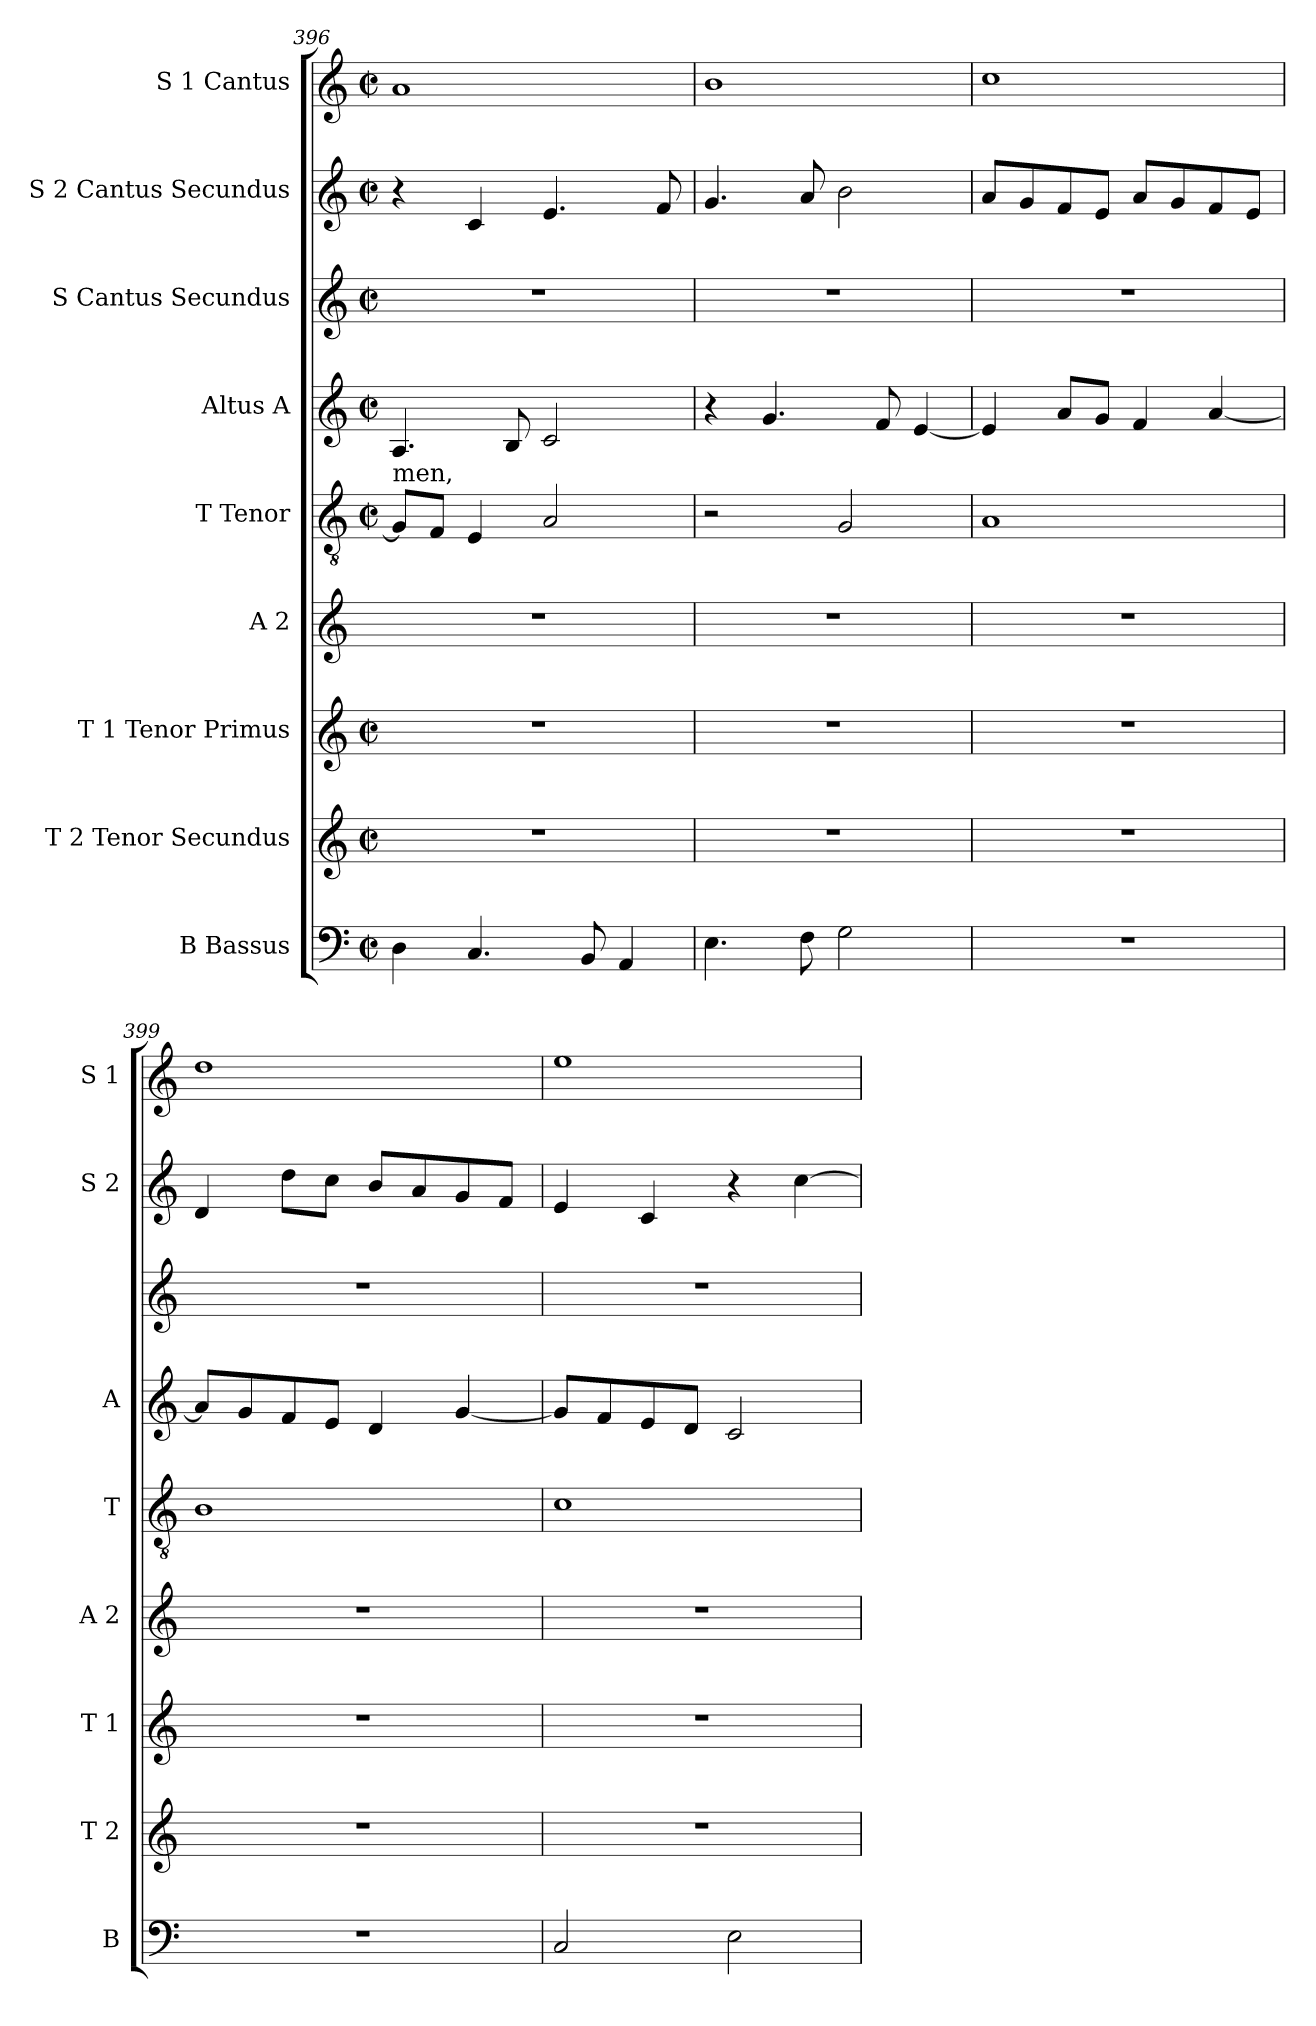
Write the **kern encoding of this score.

**kern	**kern	**kern	**kern	**kern	**kern	**kern	**kern	**kern
*part9	*part8	*part7	*part6	*part5	*part4	*part3	*part2	*part1
*staff9	*staff8	*staff7	*staff6	*staff5	*staff4	*staff3	*staff2	*staff1
*I"B Bassus	*I"T 2 Tenor Secundus	*I"T 1 Tenor Primus	*I"A 2	*I"T Tenor	*I"Altus A	*I"S Cantus Secundus	*I"S 2 Cantus Secundus	*I"S 1 Cantus
*I'B	*I'T 2	*I'T 1	*I'A 2	*I'T	*I'A	*	*I'S 2	*I'S 1
*clefF4	*clefG2	*clefG2	*clefG2	*clefGv2	*clefG2	*clefG2	*clefG2	*clefG2
*k[]	*k[]	*k[]	*k[]	*k[]	*k[]	*k[]	*k[]	*k[]
*C:	*C:	*C:	*C:	*C:	*C:	*C:	*C:	*C:
*M2/2	*M2/2	*M2/2	*	*M2/2	*M2/2	*M2/2	*M2/2	*M2/2
*met(c|)	*met(c|)	*met(c|)	*	*met(c|)	*met(c|)	*met(c|)	*met(c|)	*met(c|)
=396	=396	=396	=396	=396	=396	=396	=396	=396
!	!	!	!	!LO:TX:a:t=men,	!	!	!	!
4D\	1r	1r	1r	8G/L]	4.A/	1r	4r	1a
.	.	.	.	8F/J	.	.	.	.
4.C/	.	.	.	4E/	.	.	4c/	.
.	.	.	.	.	8B/	.	.	.
.	.	.	.	2A/	2c/	.	4.e/	.
8BB/	.	.	.	.	.	.	.	.
4AA/	.	.	.	.	.	.	.	.
.	.	.	.	.	.	.	8f/	.
=397	=397	=397	=397	=397	=397	=397	=397	=397
4.E\	1r	1r	1r	2r	4r	1r	4.g/	1b
.	.	.	.	.	4.g/	.	.	.
8F\	.	.	.	.	.	.	8a/	.
2G\	.	.	.	2G/	.	.	2b\	.
.	.	.	.	.	8f/	.	.	.
.	.	.	.	.	[<4e/	.	.	.
=398	=398	=398	=398	=398	=398	=398	=398	=398
1r	1r	1r	1r	1A	4e/]	1r	8a/L	1cc
.	.	.	.	.	.	.	8g/	.
.	.	.	.	.	8a/L	.	8f/	.
.	.	.	.	.	8g/J	.	8e/J	.
.	.	.	.	.	4f/	.	8a/L	.
.	.	.	.	.	.	.	8g/	.
.	.	.	.	.	[<4a/	.	8f/	.
.	.	.	.	.	.	.	8e/J	.
=399	=399	=399	=399	=399	=399	=399	=399	=399
1r	1r	1r	1r	1B	8a/L]	1r	4d/	1dd
.	.	.	.	.	8g/	.	.	.
.	.	.	.	.	8f/	.	8dd\L	.
.	.	.	.	.	8e/J	.	8cc\J	.
.	.	.	.	.	4d/	.	8b/L	.
.	.	.	.	.	.	.	8a/	.
.	.	.	.	.	[<4g/	.	8g/	.
.	.	.	.	.	.	.	8f/J	.
=400	=400	=400	=400	=400	=400	=400	=400	=400
2C/	1r	1r	1r	1c	8g/L]	1r	4e/	1ee
.	.	.	.	.	8f/	.	.	.
.	.	.	.	.	8e/	.	4c/	.
.	.	.	.	.	8d/J	.	.	.
2E\	.	.	.	.	2c/	.	4r	.
.	.	.	.	.	.	.	[<4cc\	.
=	=	=	=	=	=	=	=	=
*-	*-	*-	*-	*-	*-	*-	*-	*-
